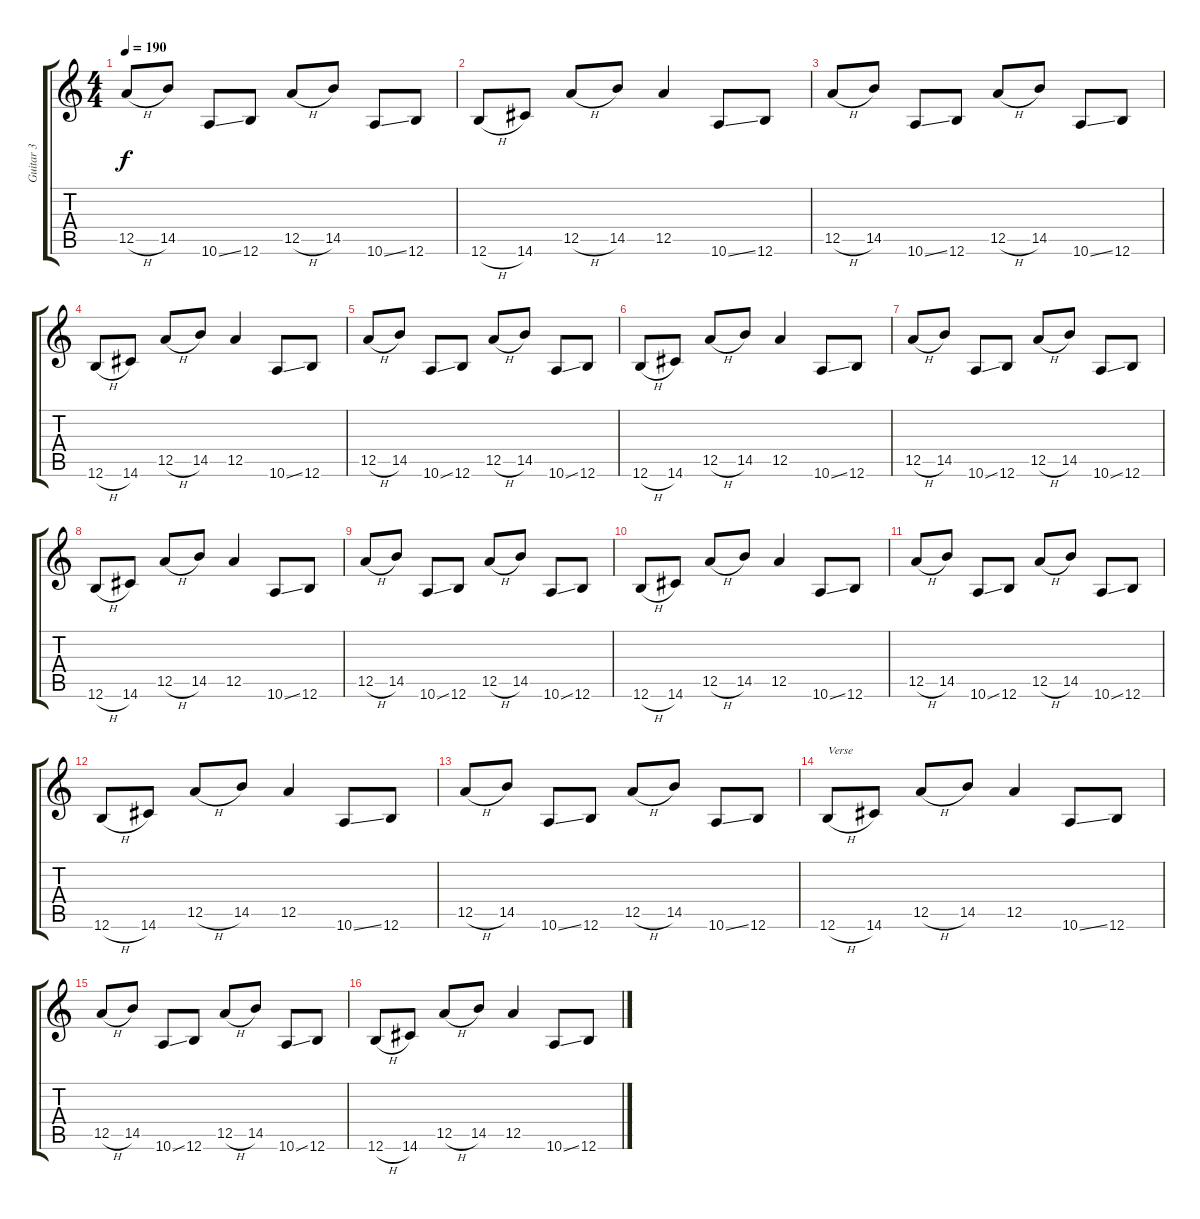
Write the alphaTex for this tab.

\track ("Guitar 3" "Guitar 3") {instrument distortionguitar}
\staff {score tabs}
\tuning (E4 B3 G3 D3 A2 B1) {hide}
\ts (4 4)
\tempo 190
\clef g2
\ks c
12.5{h}.8{dy f} 14.5.8 10.6{ss}.8 12.6.8 12.5{h}.8 14.5.8 10.6{ss}.8 12.6.8 |
12.6{h}.8 14.6.8 12.5{h}.8 14.5.8 12.5.4 10.6{ss}.8 12.6.8 |
12.5{h}.8 14.5.8 10.6{ss}.8 12.6.8 12.5{h}.8 14.5.8 10.6{ss}.8 12.6.8 |
12.6{h}.8 14.6.8 12.5{h}.8 14.5.8 12.5.4 10.6{ss}.8 12.6.8 |
12.5{h}.8 14.5.8 10.6{ss}.8 12.6.8 12.5{h}.8 14.5.8 10.6{ss}.8 12.6.8 |
12.6{h}.8 14.6.8 12.5{h}.8 14.5.8 12.5.4 10.6{ss}.8 12.6.8 |
12.5{h}.8 14.5.8 10.6{ss}.8 12.6.8 12.5{h}.8 14.5.8 10.6{ss}.8 12.6.8 |
12.6{h}.8 14.6.8 12.5{h}.8 14.5.8 12.5.4 10.6{ss}.8 12.6.8 |
12.5{h}.8 14.5.8 10.6{ss}.8 12.6.8 12.5{h}.8 14.5.8 10.6{ss}.8 12.6.8 |
12.6{h}.8 14.6.8 12.5{h}.8 14.5.8 12.5.4 10.6{ss}.8 12.6.8 |
12.5{h}.8 14.5.8 10.6{ss}.8 12.6.8 12.5{h}.8 14.5.8 10.6{ss}.8 12.6.8 |
12.6{h}.8 14.6.8 12.5{h}.8 14.5.8 12.5.4 10.6{ss}.8 12.6.8 |
12.5{h}.8 14.5.8 10.6{ss}.8 12.6.8 12.5{h}.8 14.5.8 10.6{ss}.8 12.6.8 |
12.6{h}.8{txt "Verse"} 14.6.8 12.5{h}.8 14.5.8 12.5.4 10.6{ss}.8 12.6.8 |
12.5{h}.8 14.5.8 10.6{ss}.8 12.6.8 12.5{h}.8 14.5.8 10.6{ss}.8 12.6.8 |
12.6{h}.8 14.6.8 12.5{h}.8 14.5.8 12.5.4 10.6{ss}.8 12.6.8
